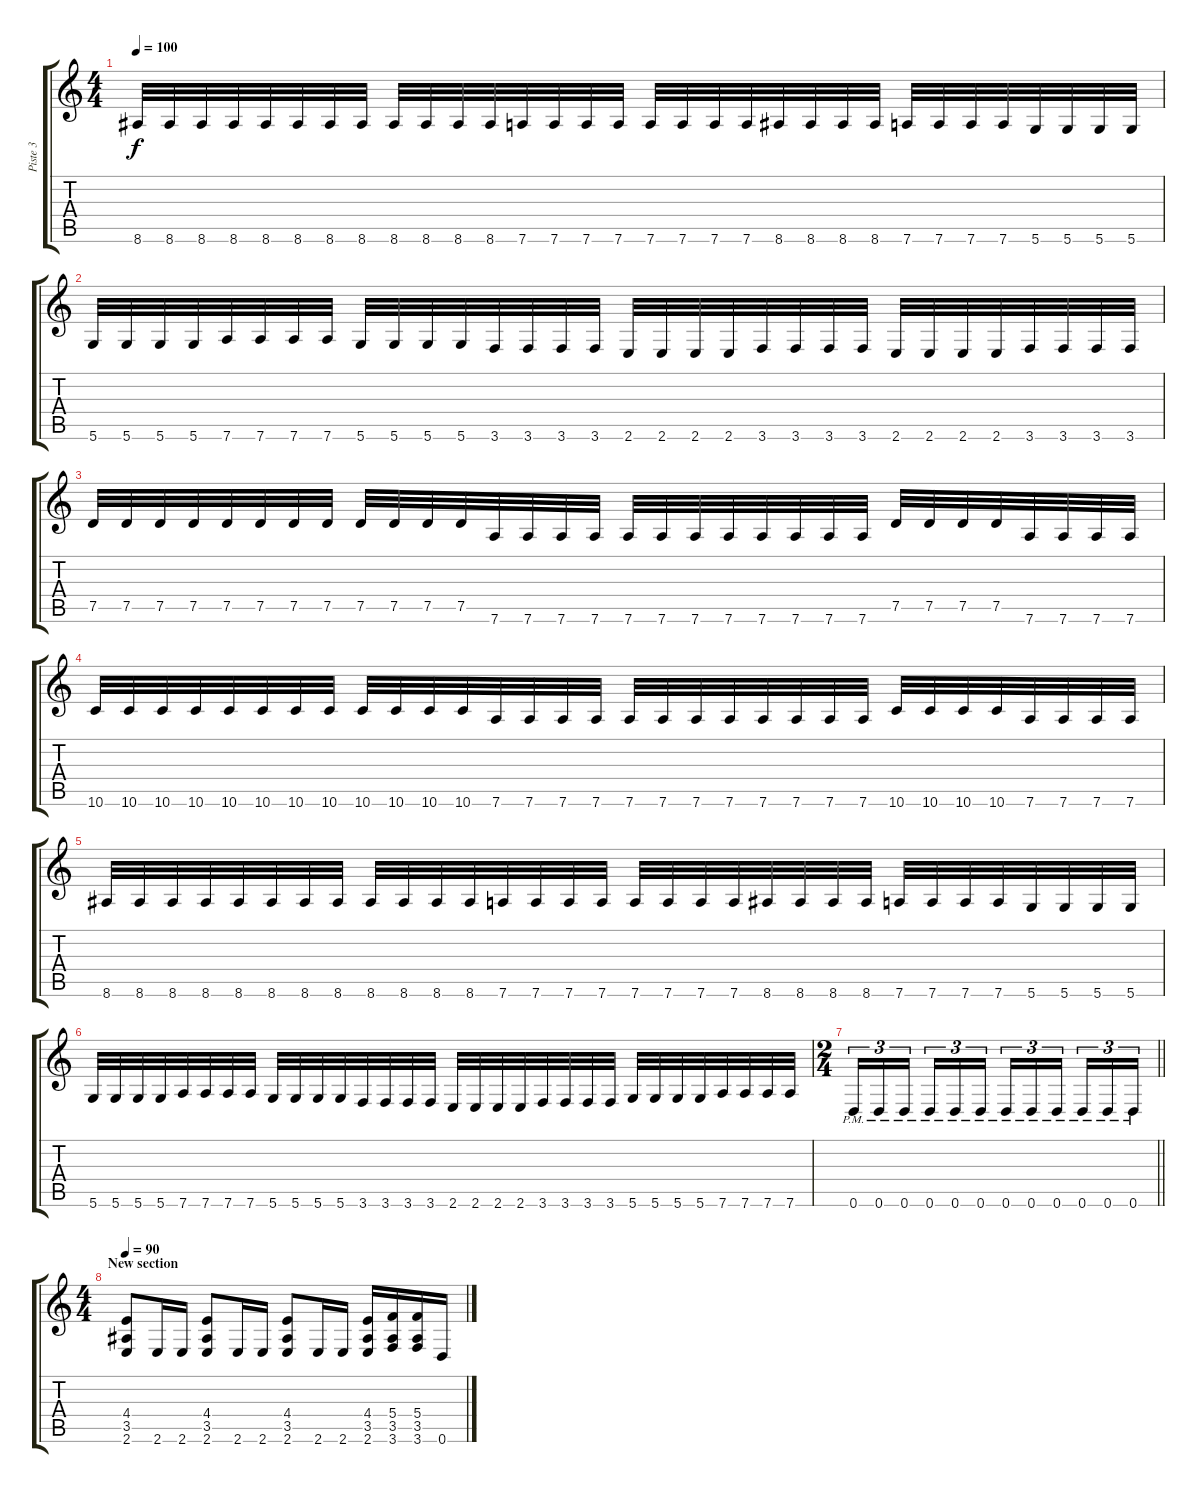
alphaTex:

\track ("Piste 3" "Piste 3") {instrument distortionguitar}
\staff {score tabs}
\tuning (D4 A3 F3 C3 G2 D2) {hide}
\ts (4 4)
\tempo 100
\clef g2
\ks c
8.6.32{dy f} 8.6.32 8.6.32 8.6.32 8.6.32 8.6.32 8.6.32 8.6.32 8.6.32 8.6.32 8.6.32 8.6.32 7.6.32 7.6.32 7.6.32 7.6.32 7.6.32 7.6.32 7.6.32 7.6.32 8.6.32 8.6.32 8.6.32 8.6.32 7.6.32 7.6.32 7.6.32 7.6.32 5.6.32 5.6.32 5.6.32 5.6.32 |
5.6.32 5.6.32 5.6.32 5.6.32 7.6.32 7.6.32 7.6.32 7.6.32 5.6.32 5.6.32 5.6.32 5.6.32 3.6.32 3.6.32 3.6.32 3.6.32 2.6.32 2.6.32 2.6.32 2.6.32 3.6.32 3.6.32 3.6.32 3.6.32 2.6.32 2.6.32 2.6.32 2.6.32 3.6.32 3.6.32 3.6.32 3.6.32 |
7.5.32 7.5.32 7.5.32 7.5.32 7.5.32 7.5.32 7.5.32 7.5.32 7.5.32 7.5.32 7.5.32 7.5.32 7.6.32 7.6.32 7.6.32 7.6.32 7.6.32 7.6.32 7.6.32 7.6.32 7.6.32 7.6.32 7.6.32 7.6.32 7.5.32 7.5.32 7.5.32 7.5.32 7.6.32 7.6.32 7.6.32 7.6.32 |
10.6.32 10.6.32 10.6.32 10.6.32 10.6.32 10.6.32 10.6.32 10.6.32 10.6.32 10.6.32 10.6.32 10.6.32 7.6.32 7.6.32 7.6.32 7.6.32 7.6.32 7.6.32 7.6.32 7.6.32 7.6.32 7.6.32 7.6.32 7.6.32 10.6.32 10.6.32 10.6.32 10.6.32 7.6.32 7.6.32 7.6.32 7.6.32 |
8.6.32 8.6.32 8.6.32 8.6.32 8.6.32 8.6.32 8.6.32 8.6.32 8.6.32 8.6.32 8.6.32 8.6.32 7.6.32 7.6.32 7.6.32 7.6.32 7.6.32 7.6.32 7.6.32 7.6.32 8.6.32 8.6.32 8.6.32 8.6.32 7.6.32 7.6.32 7.6.32 7.6.32 5.6.32 5.6.32 5.6.32 5.6.32 |
5.6.32 5.6.32 5.6.32 5.6.32 7.6.32 7.6.32 7.6.32 7.6.32 5.6.32 5.6.32 5.6.32 5.6.32 3.6.32 3.6.32 3.6.32 3.6.32 2.6.32 2.6.32 2.6.32 2.6.32 3.6.32 3.6.32 3.6.32 3.6.32 5.6.32 5.6.32 5.6.32 5.6.32 7.6.32 7.6.32 7.6.32 7.6.32 |
\ts (2 4)
\barLineRight lightlight
0.6{pm}.16{tu (3 2)} 0.6{pm}.16{tu (3 2)} 0.6{pm}.16{tu (3 2) beam splitsecondary} 0.6{pm}.16{tu (3 2)} 0.6{pm}.16{tu (3 2)} 0.6{pm}.16{tu (3 2)} 0.6{pm}.16{tu (3 2)} 0.6{pm}.16{tu (3 2)} 0.6{pm}.16{tu (3 2) beam splitsecondary} 0.6{pm}.16{tu (3 2)} 0.6{pm}.16{tu (3 2)} 0.6{pm}.16{tu (3 2)} |
\ts (4 4)
\section ("" "New section")
\tempo 90
(4.4 3.5 2.6).8 2.6.16 2.6.16 (4.4 3.5 2.6).8 2.6.16 2.6.16 (4.4 3.5 2.6).8 2.6.16 2.6.16 (4.4 3.5 2.6).16 (5.4 3.5 3.6).16 (5.4 3.5 3.6).16 0.6.16
